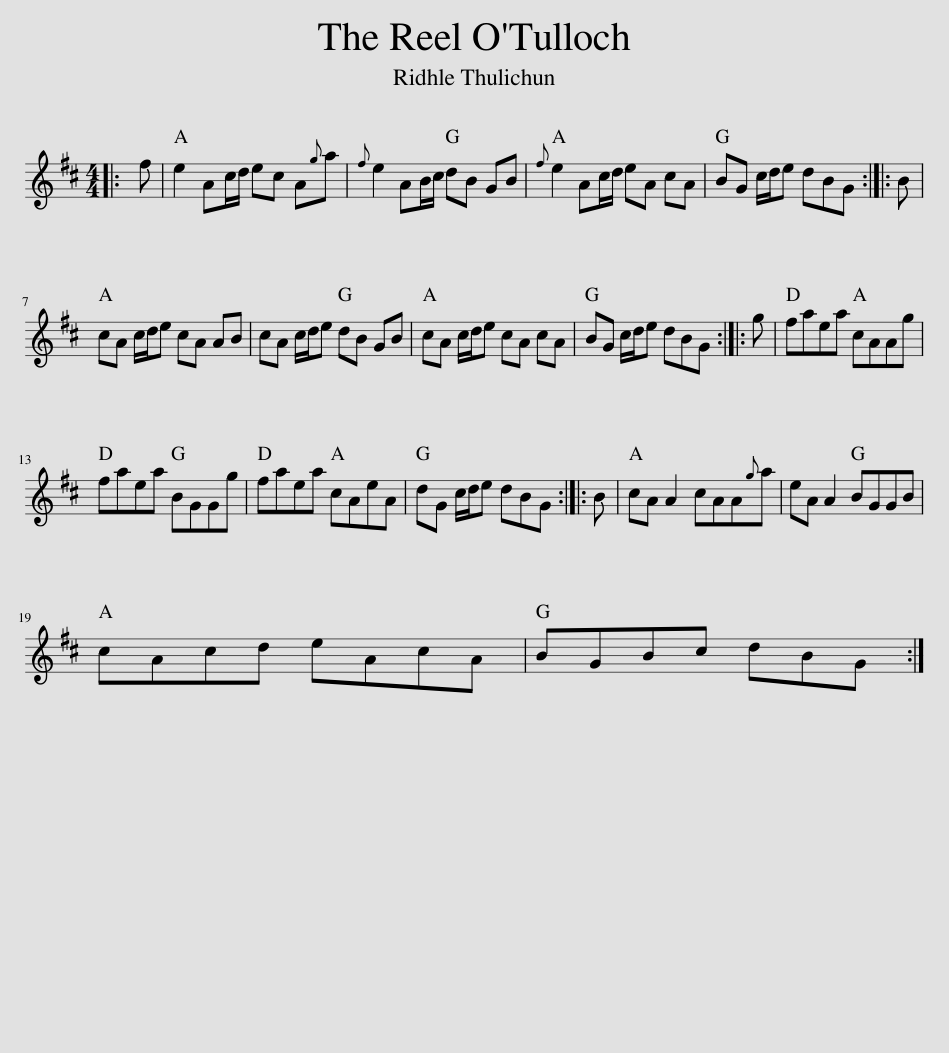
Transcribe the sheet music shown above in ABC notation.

X:1
L:1/8
M:4/4
I:linebreak $
K:D
V:1 treble
V:1
|: f | e2 Ac/d/ ec A{g}a |{f} e2 AB/c/ dB GB |{f} e2 Ac/d/ eA cA | BG c/d/e dBG :: %5
 B |$ cA c/d/e cA AB | cA c/d/e dB GB | cA c/d/e cA cA | BG c/d/e dBG :: %10
 g | faea cAAg |$ faea BGGg | faea cAeA | dG c/d/e dBG :: %15
 B | cA A2 cAA{g}a | eA A2 BGGB |$ cAcd eAcA | BGBc dBG :| %20
